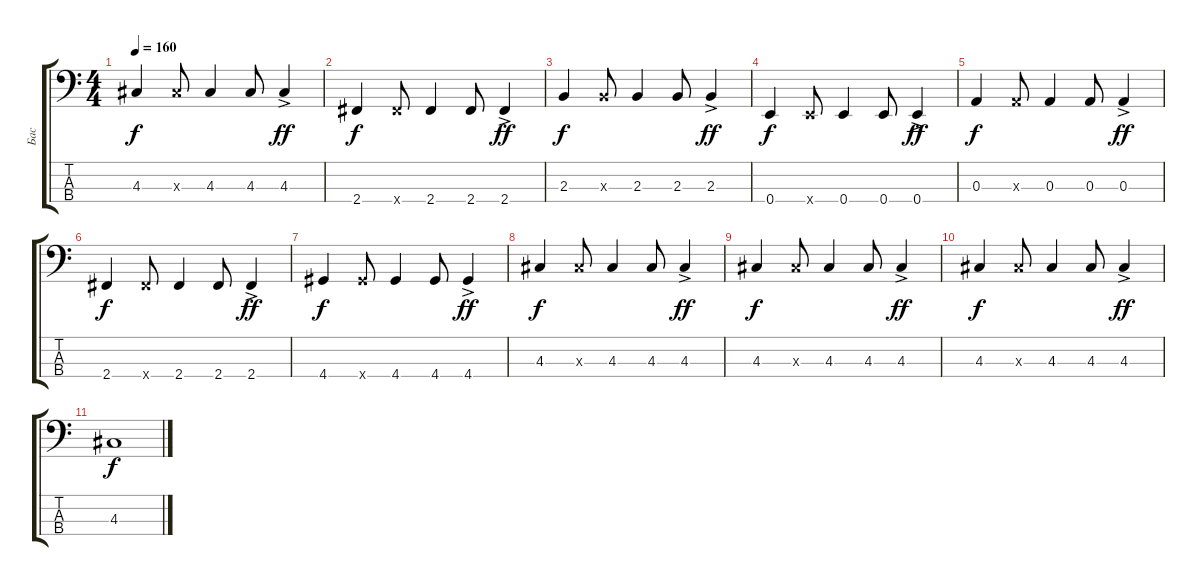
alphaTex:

\track ("Бас" "Бас") {instrument electricbassfinger}
\staff {score tabs}
\tuning (G2 D2 A1 E1) {hide}
\ts (4 4)
\tempo 160
\clef f4
\ks c
4.3.4{dy f} 4.3{x}.8 4.3.4 4.3.8 4.3{ac}.4{dy ff} |
2.4.4{dy f} 2.4{x}.8 2.4.4 2.4.8 2.4{ac}.4{dy ff} |
2.3.4{dy f} 2.3{x}.8 2.3.4 2.3.8 2.3{ac}.4{dy ff} |
0.4.4{dy f} 0.4{x}.8 0.4.4 0.4.8 0.4{ac}.4{dy ff} |
0.3.4{dy f} 0.3{x}.8 0.3.4 0.3.8 0.3{ac}.4{dy ff} |
2.4.4{dy f} 2.4{x}.8 2.4.4 2.4.8 2.4{ac}.4{dy ff} |
4.4.4{dy f} 4.4{x}.8 4.4.4 4.4.8 4.4{ac}.4{dy ff} |
4.3.4{dy f} 4.3{x}.8 4.3.4 4.3.8 4.3{ac}.4{dy ff} |
4.3.4{dy f} 4.3{x}.8 4.3.4 4.3.8 4.3{ac}.4{dy ff} |
4.3.4{dy f} 4.3{x}.8 4.3.4 4.3.8 4.3{ac}.4{dy ff} |
4.3.1{dy f}
